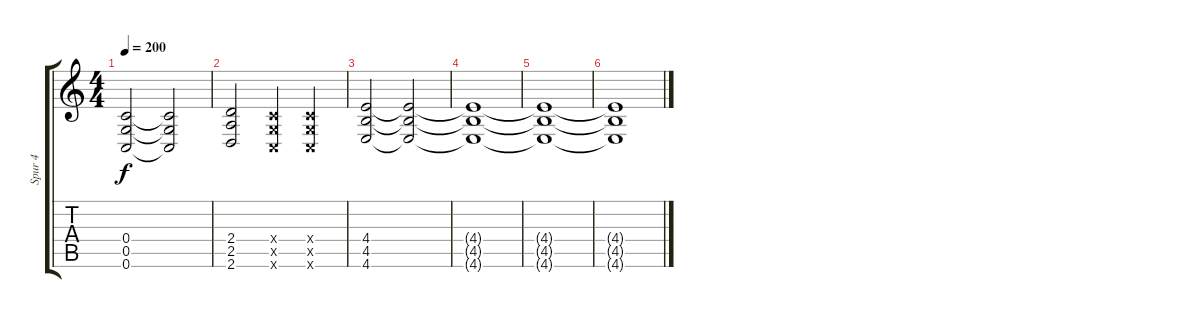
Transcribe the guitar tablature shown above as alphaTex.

\track ("Spur 4" "Spur 4") {instrument overdrivenguitar}
\staff {score tabs}
\tuning (D4 A3 F3 C3 G2 C2) {hide}
\ts (4 4)
\tempo 200
\clef g2
\ks c
(0.4 0.5 0.6).2{dy f} (0.4{t} 0.5{t} 0.6{t}).2 |
(2.4 2.5 2.6).2 (0.4{x} 0.5{x} 0.6{x}).4 (0.4{x} 0.5{x} 0.6{x}).4 |
(4.4 4.5 4.6).2 (4.4{t} 4.5{t} 4.6{t}).2 |
(4.4{t} 4.5{t} 4.6{t}).1 |
(4.4{t} 4.5{t} 4.6{t}).1 |
(4.4{t} 4.5{t} 4.6{t}).1
